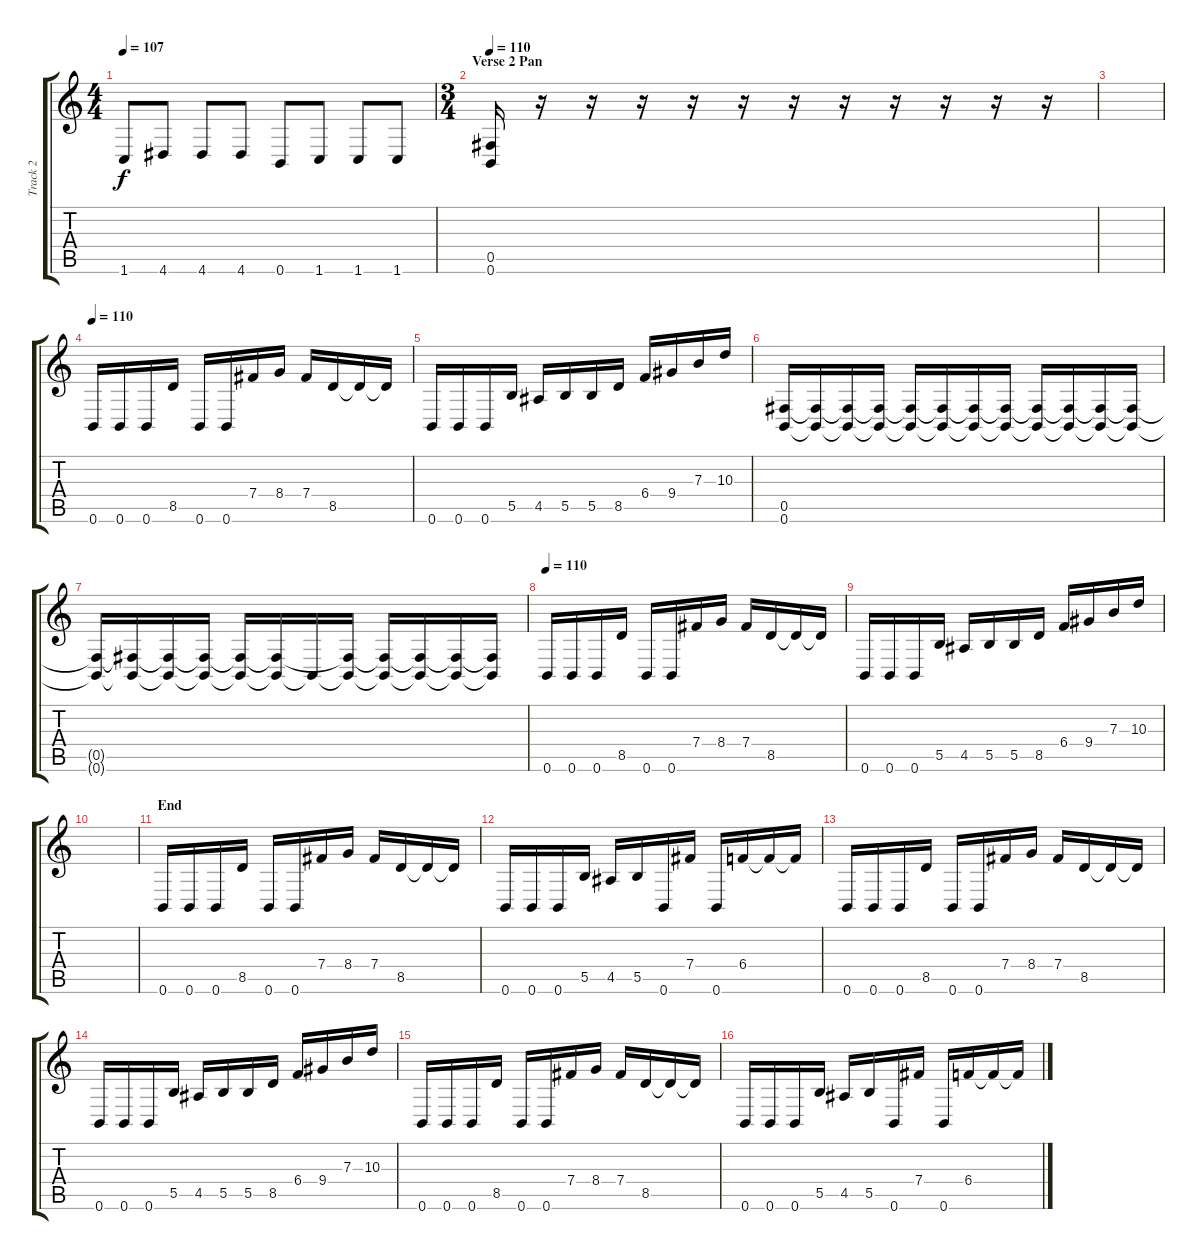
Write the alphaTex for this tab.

\track ("Track 2" "Track 2") {instrument distortionguitar}
\staff {score tabs}
\tuning (Db4 Ab3 E3 B2 Gb2 B1) {hide}
\ts (4 4)
\tempo 107
\clef g2
\ks c
1.6.8{dy f} 4.6.8 4.6.8 4.6.8 0.6.8 1.6.8 1.6.8 1.6.8 |
\ts (3 4)
\section ("" "Verse 2 Pan")
\tempo 110
(0.5 0.6).16 r.16 r.16 r.16 r.16 r.16 r.16 r.16 r.16 r.16 r.16 r.16 |
|
\tempo 110
0.6.16 0.6.16 0.6.16 8.5.16 0.6.16 0.6.16 7.4.16 8.4.16 7.4.16 8.5.16 8.5{t}.16 8.5{t}.16 |
0.6.16 0.6.16 0.6.16 5.5.16 4.5.16 5.5.16 5.5.16 8.5.16 6.4.16 9.4.16 7.3.16 10.3.16 |
(0.5 0.6).16 (0.5{t} 0.6{t}).16 (0.5{t} 0.6{t}).16 (0.5{t} 0.6{t}).16 (0.5{t} 0.6{t}).16 (0.5{t} 0.6{t}).16 (0.5{t} 0.6{t}).16 (0.5{t} 0.6{t}).16 (0.5{t} 0.6{t}).16 (0.5{t} 0.6{t}).16 (0.5{t} 0.6{t}).16 (0.5{t} 0.6{t}).16 |
(0.5{t} 0.6{t}).16 (0.5{t} 0.6{t}).16 (0.5{t} 0.6{t}).16 (0.5{t} 0.6{t}).16 (0.5{t} 0.6{t}).16 (0.5{t} 0.6{t}).16 0.6{t}.16 (0.5{t} 0.6{t}).16 (0.5{t} 0.6{t}).16 (0.5{t} 0.6{t}).16 (0.5{t} 0.6{t}).16 (0.5{t} 0.6{t}).16 |
\tempo 110
0.6.16 0.6.16 0.6.16 8.5.16 0.6.16 0.6.16 7.4.16 8.4.16 7.4.16 8.5.16 8.5{t}.16 8.5{t}.16 |
0.6.16 0.6.16 0.6.16 5.5.16 4.5.16 5.5.16 5.5.16 8.5.16 6.4.16 9.4.16 7.3.16 10.3.16 |
|
\section ("" "End")
0.6.16 0.6.16 0.6.16 8.5.16 0.6.16 0.6.16 7.4.16 8.4.16 7.4.16 8.5.16 8.5{t}.16 8.5{t}.16 |
0.6.16 0.6.16 0.6.16 5.5.16 4.5.16 5.5.16 0.6.16 7.4.16 0.6.16 6.4.16 6.4{t}.16 6.4{t}.16 |
0.6.16 0.6.16 0.6.16 8.5.16 0.6.16 0.6.16 7.4.16 8.4.16 7.4.16 8.5.16 8.5{t}.16 8.5{t}.16 |
0.6.16 0.6.16 0.6.16 5.5.16 4.5.16 5.5.16 5.5.16 8.5.16 6.4.16 9.4.16 7.3.16 10.3.16 |
0.6.16 0.6.16 0.6.16 8.5.16 0.6.16 0.6.16 7.4.16 8.4.16 7.4.16 8.5.16 8.5{t}.16 8.5{t}.16 |
0.6.16 0.6.16 0.6.16 5.5.16 4.5.16 5.5.16 0.6.16 7.4.16 0.6.16 6.4.16 6.4{t}.16 6.4{t}.16
